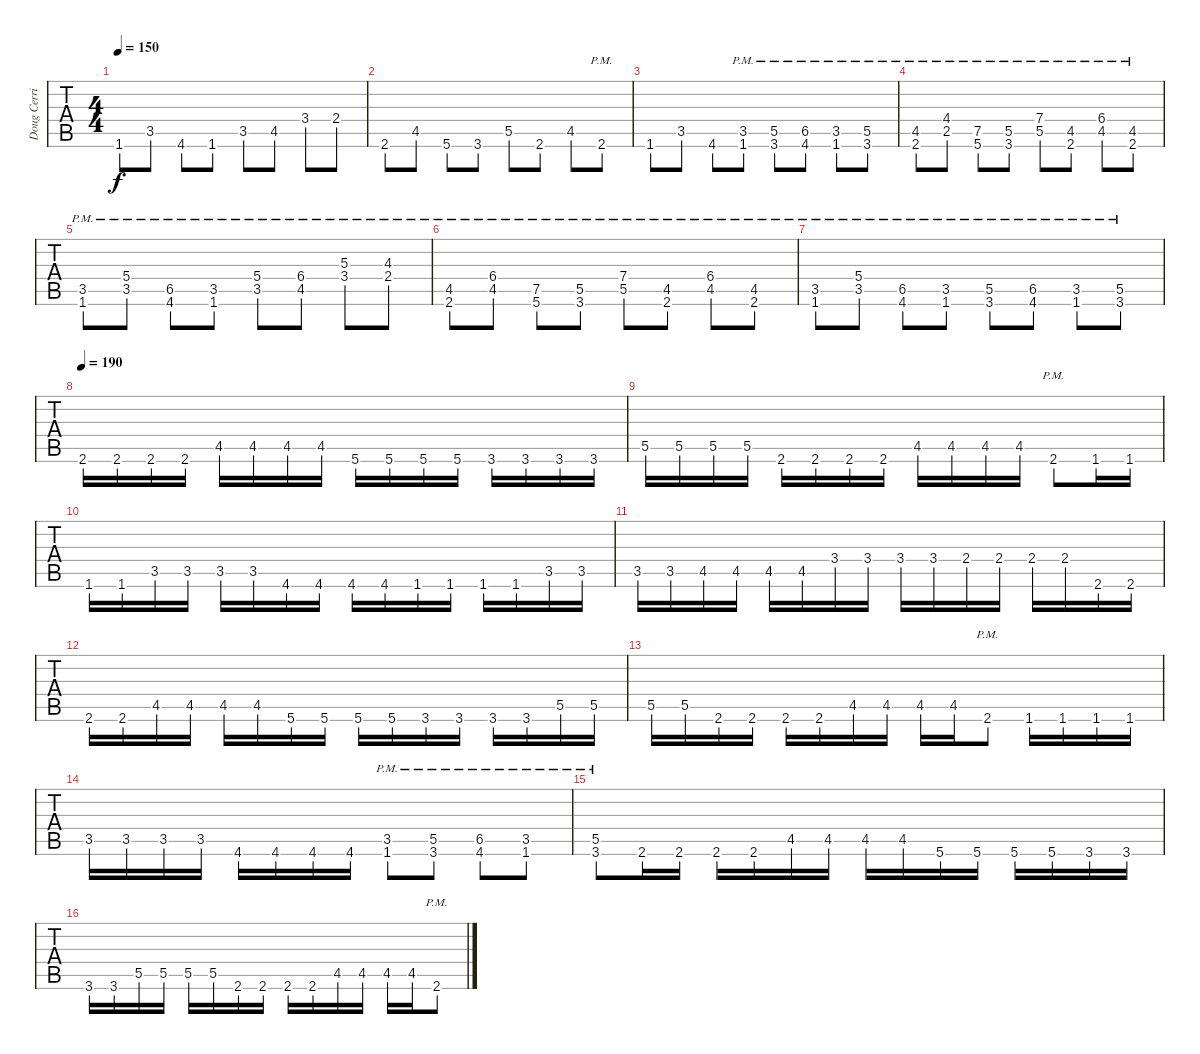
\track ("Doug Cerrito" "Doug Cerri") {instrument distortionguitar}
\staff {tabs}
\tuning (C4 G3 Eb3 Bb2 F2 C2) {hide}
\ts (4 4)
\tempo 150
\clef g2
\ks c
1.6.8{dy f} 3.5.8 4.6.8 1.6.8 3.5.8 4.5.8 3.4.8 2.4.8 |
2.6.8 4.5.8 5.6.8 3.6.8 5.5.8 2.6.8 4.5.8 2.6{pm}.8 |
1.6.8 3.5.8 4.6.8 (3.5{pm} 1.6{pm}).8 (5.5{pm} 3.6{pm}).8 (6.5{pm} 4.6{pm}).8 (3.5{pm} 1.6{pm}).8 (5.5{pm} 3.6{pm}).8 |
(4.5{pm} 2.6{pm}).8 (4.4{pm} 2.5{pm}).8 (7.5{pm} 5.6{pm}).8 (5.5{pm} 3.6{pm}).8 (7.4{pm} 5.5{pm}).8 (4.5{pm} 2.6{pm}).8 (6.4{pm} 4.5{pm}).8 (4.5{pm} 2.6{pm}).8 |
(3.5{pm} 1.6{pm}).8 (5.4{pm} 3.5{pm}).8 (6.5{pm} 4.6{pm}).8 (3.5{pm} 1.6{pm}).8 (5.4{pm} 3.5{pm}).8 (6.4{pm} 4.5{pm}).8 (5.3{pm} 3.4{pm}).8 (4.3{pm} 2.4{pm}).8 |
(4.5{pm} 2.6{pm}).8 (6.4{pm} 4.5{pm}).8 (7.5{pm} 5.6{pm}).8 (5.5{pm} 3.6{pm}).8 (7.4{pm} 5.5{pm}).8 (4.5{pm} 2.6{pm}).8 (6.4{pm} 4.5{pm}).8 (4.5{pm} 2.6{pm}).8 |
(3.5{pm} 1.6{pm}).8 (5.4{pm} 3.5{pm}).8 (6.5{pm} 4.6{pm}).8 (3.5{pm} 1.6{pm}).8 (5.5{pm} 3.6{pm}).8 (6.5{pm} 4.6{pm}).8 (3.5{pm} 1.6{pm}).8 (5.5{pm} 3.6{pm}).8 |
\tempo 190
2.6.16 2.6.16 2.6.16 2.6.16 4.5.16 4.5.16 4.5.16 4.5.16 5.6.16 5.6.16 5.6.16 5.6.16 3.6.16 3.6.16 3.6.16 3.6.16 |
5.5.16 5.5.16 5.5.16 5.5.16 2.6.16 2.6.16 2.6.16 2.6.16 4.5.16 4.5.16 4.5.16 4.5.16 2.6{pm}.8 1.6.16 1.6.16 |
1.6.16 1.6.16 3.5.16 3.5.16 3.5.16 3.5.16 4.6.16 4.6.16 4.6.16 4.6.16 1.6.16 1.6.16 1.6.16 1.6.16 3.5.16 3.5.16 |
3.5.16 3.5.16 4.5.16 4.5.16 4.5.16 4.5.16 3.4.16 3.4.16 3.4.16 3.4.16 2.4.16 2.4.16 2.4.16 2.4.16 2.6.16 2.6.16 |
2.6.16 2.6.16 4.5.16 4.5.16 4.5.16 4.5.16 5.6.16 5.6.16 5.6.16 5.6.16 3.6.16 3.6.16 3.6.16 3.6.16 5.5.16 5.5.16 |
5.5.16 5.5.16 2.6.16 2.6.16 2.6.16 2.6.16 4.5.16 4.5.16 4.5.16 4.5.16 2.6{pm}.8 1.6.16 1.6.16 1.6.16 1.6.16 |
3.5.16 3.5.16 3.5.16 3.5.16 4.6.16 4.6.16 4.6.16 4.6.16 (3.5{pm} 1.6{pm}).8 (5.5{pm} 3.6{pm}).8 (6.5{pm} 4.6{pm}).8 (3.5{pm} 1.6{pm}).8 |
(5.5{pm} 3.6{pm}).8 2.6.16 2.6.16 2.6.16 2.6.16 4.5.16 4.5.16 4.5.16 4.5.16 5.6.16 5.6.16 5.6.16 5.6.16 3.6.16 3.6.16 |
3.6.16 3.6.16 5.5.16 5.5.16 5.5.16 5.5.16 2.6.16 2.6.16 2.6.16 2.6.16 4.5.16 4.5.16 4.5.16 4.5.16 2.6{pm}.8
